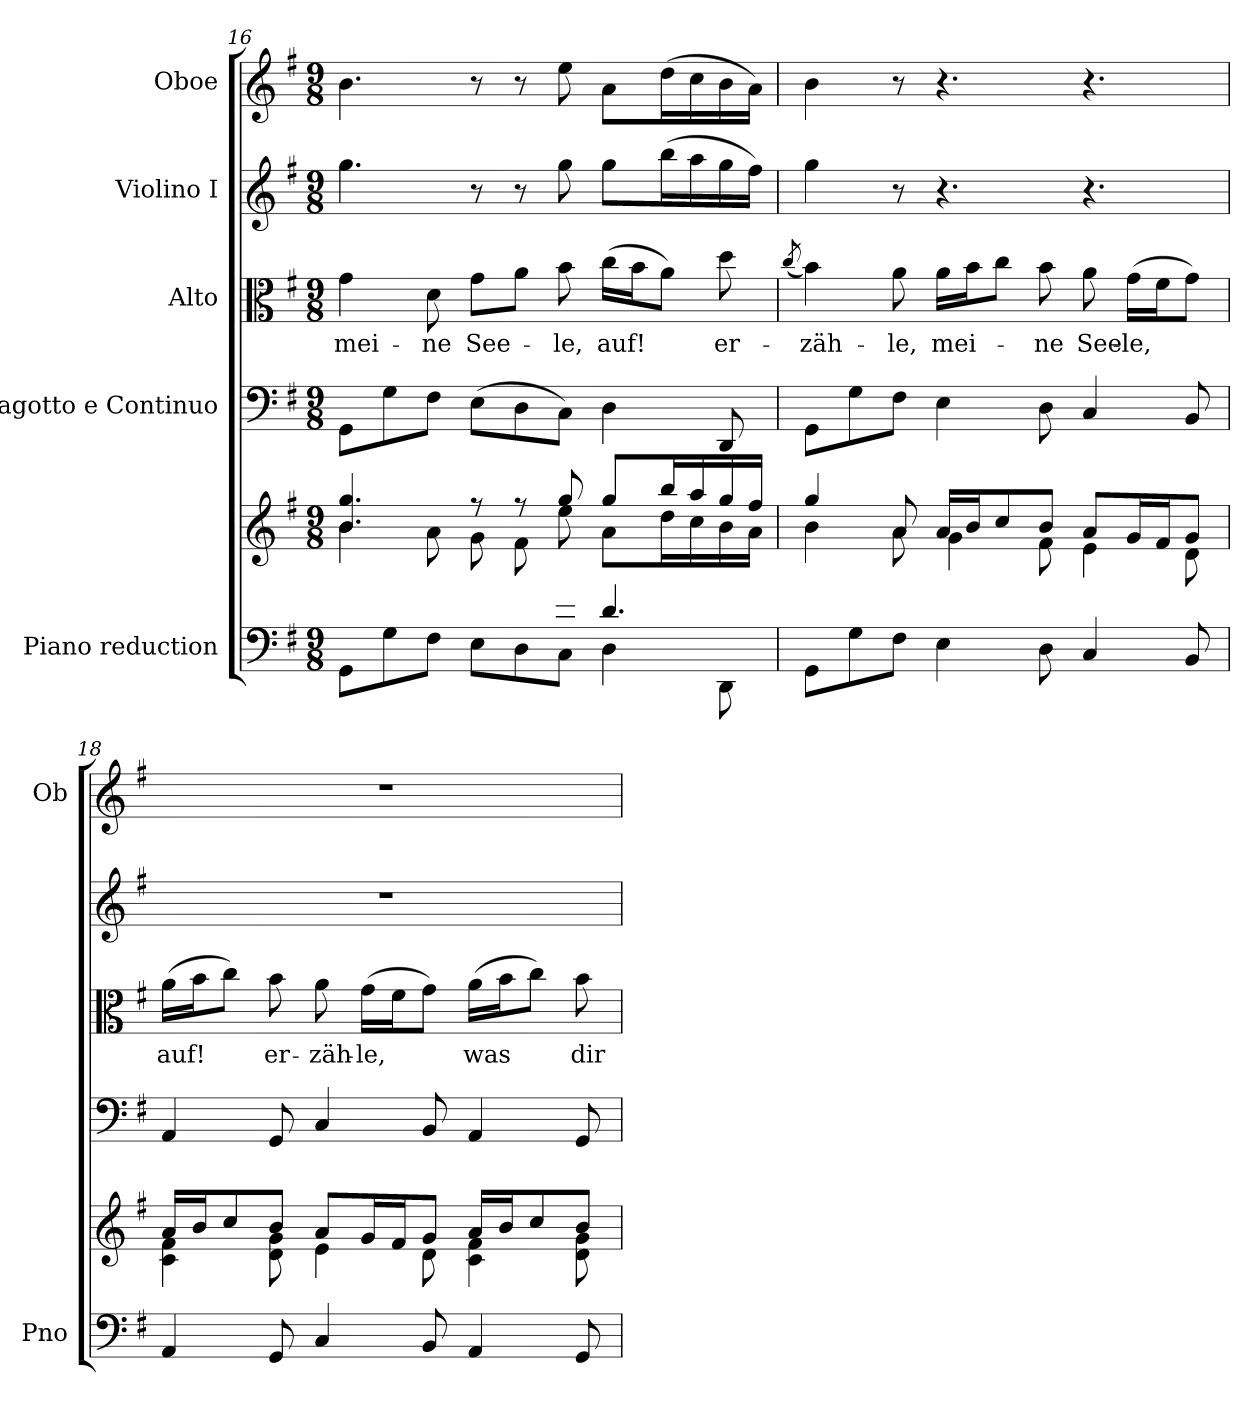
**kern	**kern	**kern	**kern	**text	**kern	**kern
*part5	*part5	*part4	*part3	*part3	*part2	*part1
*staff6	*staff5	*staff4	*staff3	*staff3	*staff2	*staff1
*I"Piano reduction	*	*I"Fagotto e Continuo	*I"Alto	*	*I"Violino I	*I"Oboe
*I'Pno	*	*	*	*	*	*I'Ob
!!LO:PB:g=z
*clefF4	*clefG2	*clefF4	*clefC3	*	*clefG2	*clefG2
*k[f#]	*k[f#]	*k[f#]	*k[f#]	*	*k[f#]	*k[f#]
*M9/8	*M9/8	*M9/8	*M9/8	*	*M9/8	*M9/8
=16	=16	=16	=16	=16	=16	=16
*^	*^	*	*	*	*	*
*	*	*	*^	*	*	*	*	*
!	!	!	!	!	!	!	!LO:LY:b	!	!
4.ryy	8GG\L	4.b/ 4.gg/	4b\	4.ryy	8GG\L	4g\	mei-	4.gg\	4.b\
.	8G\	.	.	.	8G\	.	.	.	.
!	!	!	!	!	!	!	!LO:LY:b	!	!
.	8F#\J	.	8a\	.	8F#\J	8d\	ne	.	.
!	!	!	!	!	!	!	!LO:LY:b	!	!
4ryy	8E\L	8rff	8ryy	8g\L	(>8E\L	8g\L	See-	8r	8r
.	8D\	8rff	8ryy	8f#\	8D\	8a\J	.	8r	8r
!	!	!	!	!	!	!	!LO:LY:b	!	!
8e/J	8C\J	8gg/	8ee\	2ryy	8C\J)	8b\	-le,	8gg\	8ee\
!	!	!	!	!	!	!	!LO:LY:b	!	!
4.d/	4D\	8gg/L	8a\L	.	4D\	(>16cc\LL	auf!	8gg\L	8a\L
.	.	.	.	.	.	16b\J	.	.	.
.	.	16bb/L	16dd\L	.	.	8a\J)	.	(>16bb\L	(>16dd\L
.	.	16aa/	16cc\	.	.	.	.	16aa\	16cc\
!	!	!	!	!	!	!	!LO:LY:b	!	!
.	8DD\	16gg/	16b\	.	8DD/	8dd\	er-	16gg\	16b\
.	.	16ff#/JJ	16a\JJ	.	.	.	.	16ff#\JJ)	16a\JJ)
*v	*v	*	*	*	*	*	*	*	*
*	*v	*v	*v	*	*	*	*	*
=17	=17	=17	=17	=17	=17	=17
.	.	.	(<8qcc/	.	.	.
*	*^	*	*	*	*	*
!	!	!	!	!	!LO:LY:b	!	!
8GG\L	4gg/	4b\	8GG\L	4b\)	-zäh-	4gg\	4b\
8G\	.	.	8G\	.	.	.	.
!	!	!	!	!	!LO:LY:b	!	!
8F#\J	8a/	8a\	8F#\J	8a\	-le,	8r	8r
!	!	!	!	!	!LO:LY:b	!	!
4E\	16a/LL	4g\	4E\	16a\LL	mei-	4.r	4.r
.	16b/J	.	.	16b\J	.	.	.
.	8cc/	.	.	8cc\J	.	.	.
!	!	!	!	!	!LO:LY:b	!	!
8D\	8b/J	8f#\	8D\	8b\	-ne	.	.
!	!	!	!	!	!LO:LY:b	!	!
4C/	8a/L	4e\	4C/	8a\	See-	4.r	4.r
!	!	!	!	!	!LO:LY:b	!	!
.	16g/L	.	.	(>16g\LL	-le,	.	.
.	16f#/J	.	.	16f#\J	.	.	.
8BB/	8g/J	8d\	8BB/	8g\J)	.	.	.
=18	=18	=18	=18	=18	=18	=18	=18
!	!	!	!	!	!LO:LY:b	!	!
4AA/	16a/LL	4c\ 4f#\	4AA/	(>16a\LL	auf!	8%9r	8%9r
.	16b/J	.	.	16b\J	.	.	.
.	8cc/	.	.	8cc\J)	.	.	.
!	!	!	!	!	!LO:LY:b	!	!
8GG/	8b/J	8d\ 8g\	8GG/	8b\	er-	.	.
!	!	!	!	!	!LO:LY:b	!	!
4C/	8a/L	4e\	4C/	8a\	zäh-	.	.
!	!	!	!	!	!LO:LY:b	!	!
.	16g/L	.	.	(>16g\LL	le,	.	.
.	16f#/J	.	.	16f#\J	.	.	.
8BB/	8g/J	8d\	8BB/	8g\J)	.	.	.
!	!	!	!	!	!LO:LY:b	!	!
4AA/	16a/LL	4c\ 4f#\	4AA/	(>16a\LL	was	.	.
.	16b/J	.	.	16b\J	.	.	.
.	8cc/	.	.	8cc\J)	.	.	.
!	!	!	!	!	!LO:LY:b	!	!
8GG/	8b/J	8d\ 8g\	8GG/	8b\	dir	.	.
*	*v	*v	*	*	*	*	*
=	=	=	=	=	=	=
*-	*-	*-	*-	*-	*-	*-
